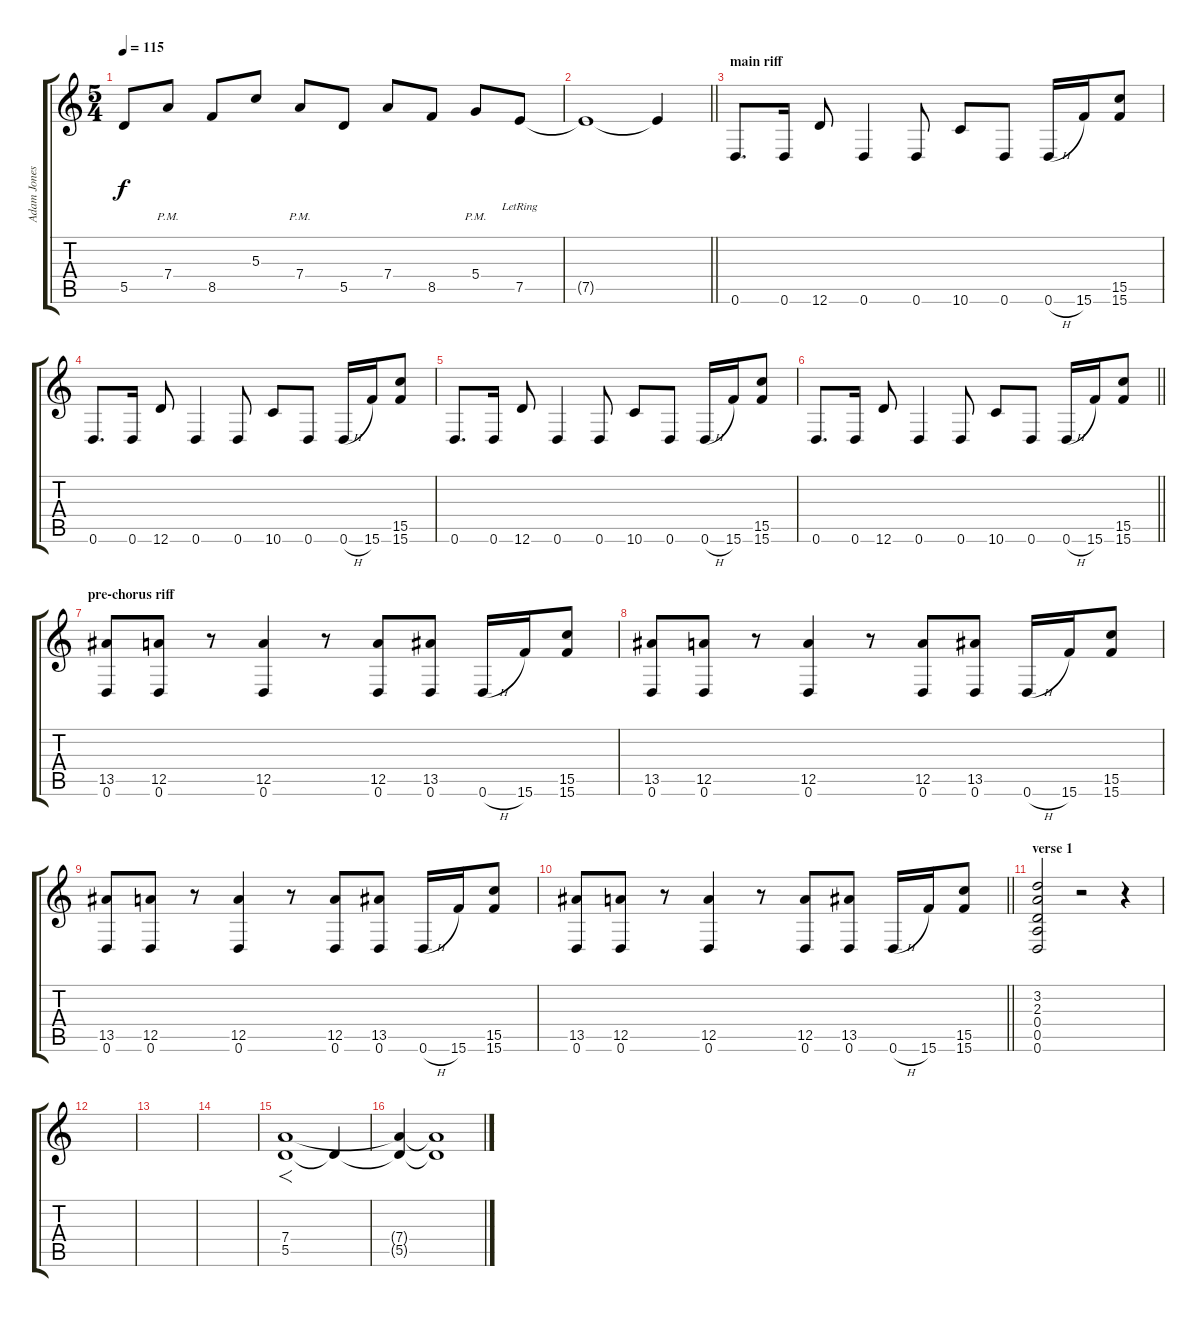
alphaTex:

\track ("Adam Jones" "Adam Jones") {instrument distortionguitar}
\staff {score tabs}
\tuning (E4 B3 G3 D3 A2 D2) {hide}
\ts (5 4)
\tempo 115
\clef g2
\ks c
5.5.8{dy f} 7.4{pm}.8 8.5.8 5.3.8 7.4{pm}.8 5.5.8 7.4.8 8.5.8 5.4{pm}.8 7.5{lr}.8 |
\barLineRight lightlight
7.5{t}.1 7.5{t}.4 |
\section ("" "main riff")
0.6.8{d instrument distortionguitar} 0.6.16 12.6.8 0.6.4 0.6.8 10.6.8 0.6.8 0.6{h}.16 15.6.16 (15.5 15.6).8 |
0.6.8{d} 0.6.16 12.6.8 0.6.4 0.6.8 10.6.8 0.6.8 0.6{h}.16 15.6.16 (15.5 15.6).8 |
0.6.8{d} 0.6.16 12.6.8 0.6.4 0.6.8 10.6.8 0.6.8 0.6{h}.16 15.6.16 (15.5 15.6).8 |
\barLineRight lightlight
0.6.8{d} 0.6.16 12.6.8 0.6.4 0.6.8 10.6.8 0.6.8 0.6{h}.16 15.6.16 (15.5 15.6).8 |
\section ("" "pre-chorus riff")
(13.5 0.6).8 (12.5 0.6).8 r.8 (12.5 0.6).4 r.8 (12.5 0.6).8 (13.5 0.6).8 0.6{h}.16 15.6.16 (15.5 15.6).8 |
(13.5 0.6).8 (12.5 0.6).8 r.8 (12.5 0.6).4 r.8 (12.5 0.6).8 (13.5 0.6).8 0.6{h}.16 15.6.16 (15.5 15.6).8 |
(13.5 0.6).8 (12.5 0.6).8 r.8 (12.5 0.6).4 r.8 (12.5 0.6).8 (13.5 0.6).8 0.6{h}.16 15.6.16 (15.5 15.6).8 |
\barLineRight lightlight
(13.5 0.6).8 (12.5 0.6).8 r.8 (12.5 0.6).4 r.8 (12.5 0.6).8 (13.5 0.6).8 0.6{h}.16 15.6.16 (15.5 15.6).8 |
\section ("" "verse 1")
(3.2 2.3 0.4 0.5 0.6).2 r.2 r.4 |
|
|
|
(7.4 5.5).1{f} 5.5{t}.4 |
(7.4{t} 5.5{t}).4 (7.4{t} 5.5{t}).1
